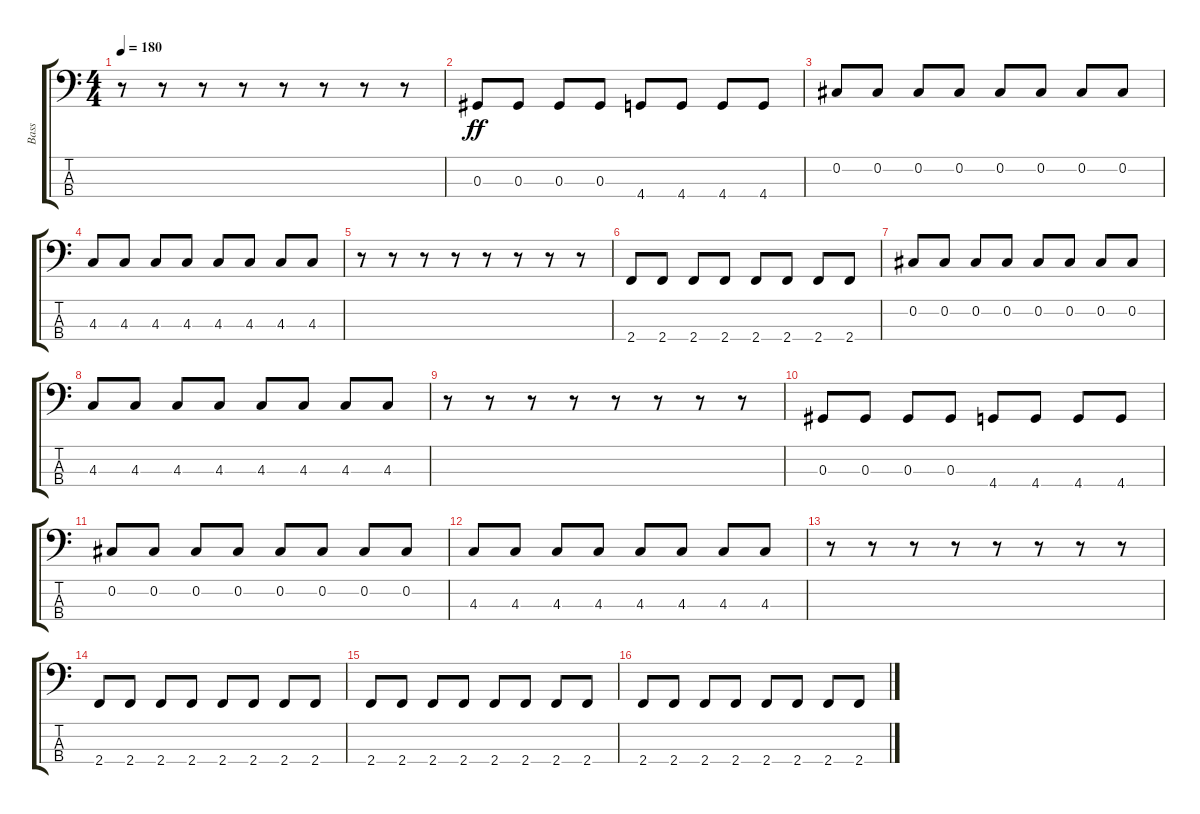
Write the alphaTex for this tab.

\track ("Bass" "Bass") {instrument electricbassfinger}
\staff {score tabs}
\tuning (Gb2 Db2 Ab1 Eb1) {hide}
\ts (4 4)
\tempo 180
\clef f4
\ks c
r.8{dy ff} r.8 r.8 r.8 r.8 r.8 r.8 r.8 |
0.3.8 0.3.8 0.3.8 0.3.8 4.4.8 4.4.8 4.4.8 4.4.8 |
0.2.8 0.2.8 0.2.8 0.2.8 0.2.8 0.2.8 0.2.8 0.2.8 |
4.3.8 4.3.8 4.3.8 4.3.8 4.3.8 4.3.8 4.3.8 4.3.8 |
r.8 r.8 r.8 r.8 r.8 r.8 r.8 r.8 |
2.4.8 2.4.8 2.4.8 2.4.8 2.4.8 2.4.8 2.4.8 2.4.8 |
0.2.8 0.2.8 0.2.8 0.2.8 0.2.8 0.2.8 0.2.8 0.2.8 |
4.3.8 4.3.8 4.3.8 4.3.8 4.3.8 4.3.8 4.3.8 4.3.8 |
r.8 r.8 r.8 r.8 r.8 r.8 r.8 r.8 |
0.3.8 0.3.8 0.3.8 0.3.8 4.4.8 4.4.8 4.4.8 4.4.8 |
0.2.8 0.2.8 0.2.8 0.2.8 0.2.8 0.2.8 0.2.8 0.2.8 |
4.3.8 4.3.8 4.3.8 4.3.8 4.3.8 4.3.8 4.3.8 4.3.8 |
r.8 r.8 r.8 r.8 r.8 r.8 r.8 r.8 |
2.4.8 2.4.8 2.4.8 2.4.8 2.4.8 2.4.8 2.4.8 2.4.8 |
2.4.8 2.4.8 2.4.8 2.4.8 2.4.8 2.4.8 2.4.8 2.4.8 |
2.4.8 2.4.8 2.4.8 2.4.8 2.4.8 2.4.8 2.4.8 2.4.8
